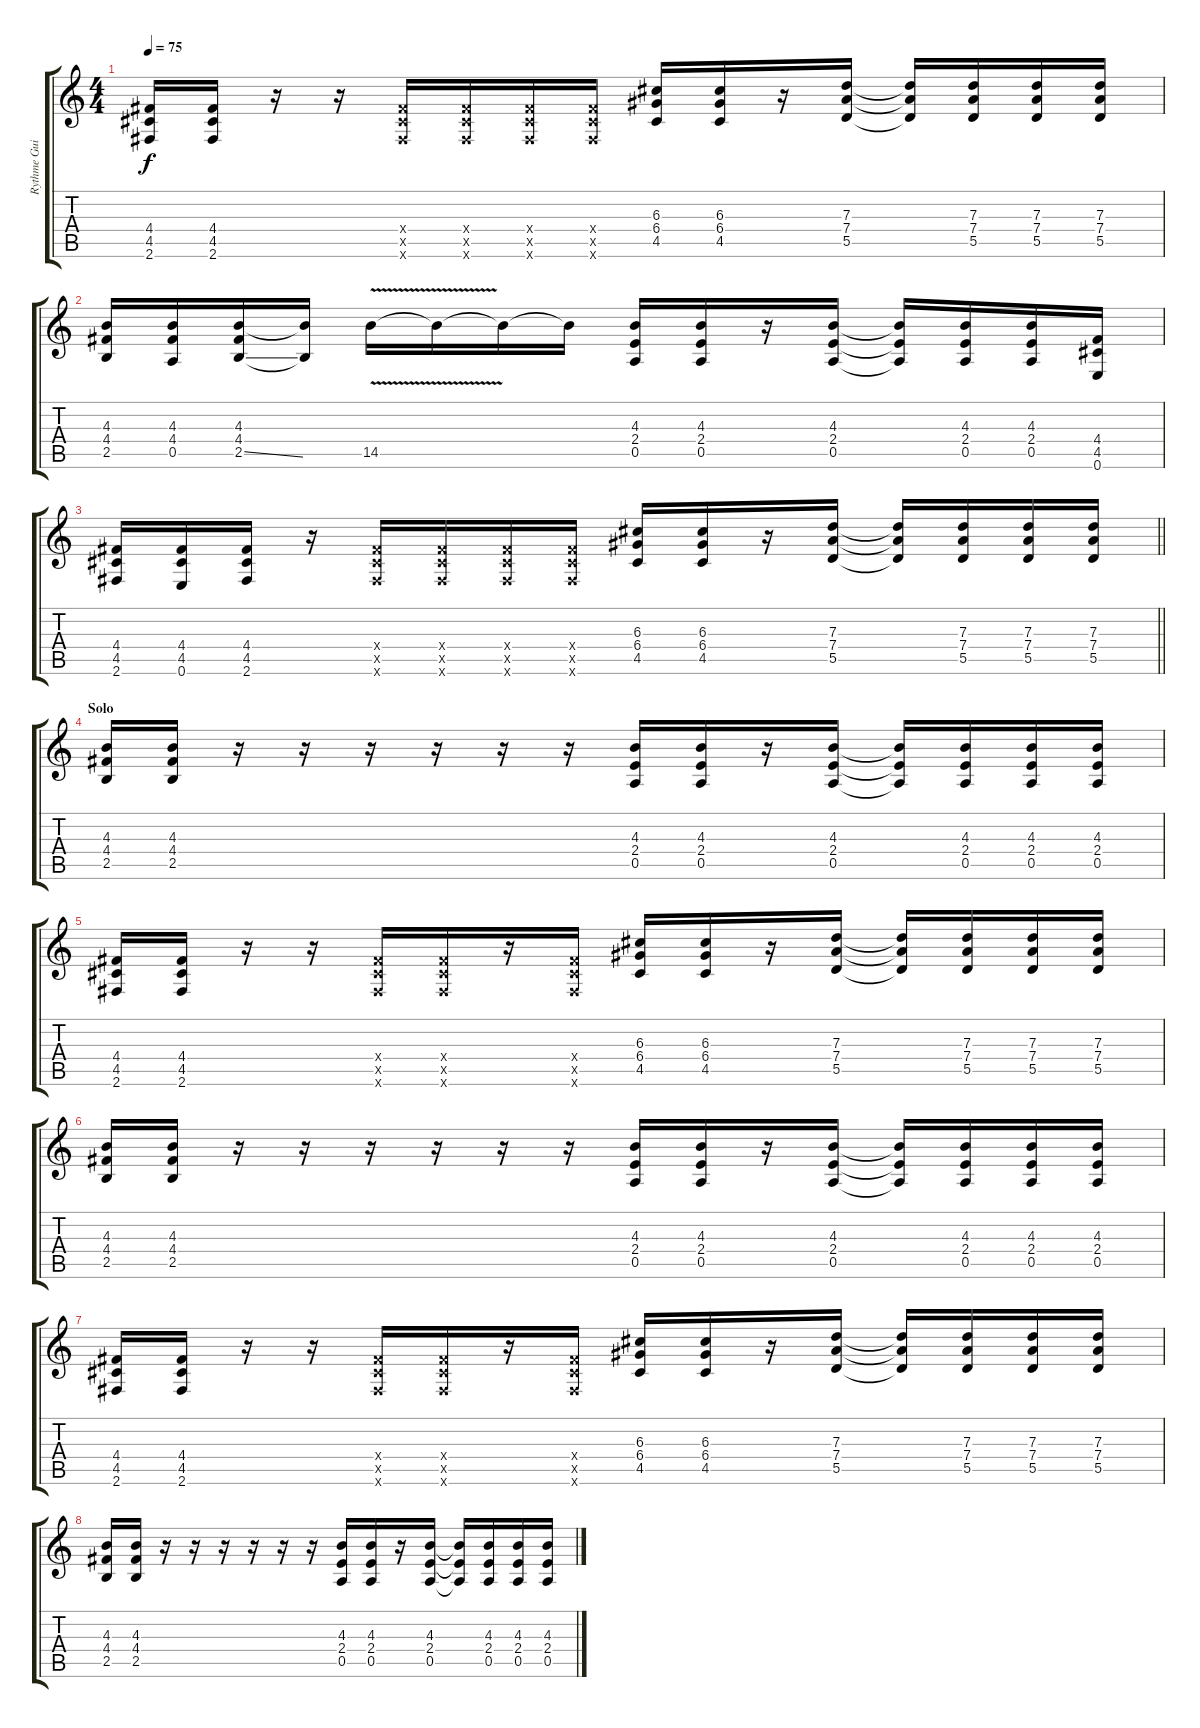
\track ("Rythme Guitar" "Rythme Gui") {instrument electricguitarclean}
\staff {score tabs}
\tuning (E4 B3 G3 D3 A2 E2) {hide}
\ts (4 4)
\tempo 75
\clef g2
\ks c
(4.4 4.5 2.6).16{dy f} (4.4 4.5 2.6).16 r.16 r.16 (4.4{x} 4.5{x} 2.6{x}).16 (4.4{x} 4.5{x} 2.6{x}).16 (4.4{x} 4.5{x} 2.6{x}).16 (4.4{x} 4.5{x} 2.6{x}).16 (6.3 6.4 4.5).16 (6.3 6.4 4.5).16 r.16 (7.3 7.4 5.5).16 (7.3{t} 7.4{t} 5.5{t}).16 (7.3 7.4 5.5).16 (7.3 7.4 5.5).16 (7.3 7.4 5.5).16 |
(4.3 4.4 2.5).16 (4.3 4.4 0.5).16 (4.3 4.4 2.5{ss}).16 (4.3{t} 2.5{t}).16 14.5{v}.16 14.5{t}.16 14.5{t}.16 14.5{t}.16 (4.3 2.4 0.5).16 (4.3 2.4 0.5).16 r.16 (4.3 2.4 0.5).16 (4.3{t} 2.4{t} 0.5{t}).16 (4.3 2.4 0.5).16 (4.3 2.4 0.5).16 (4.4 4.5 0.6).16 |
\barLineRight lightlight
(4.4 4.5 2.6).16 (4.4 4.5 0.6).16 (4.4 4.5 2.6).16 r.16 (4.4{x} 4.5{x} 2.6{x}).16 (4.4{x} 4.5{x} 2.6{x}).16 (4.4{x} 4.5{x} 2.6{x}).16 (4.4{x} 4.5{x} 2.6{x}).16 (6.3 6.4 4.5).16 (6.3 6.4 4.5).16 r.16 (7.3 7.4 5.5).16 (7.3{t} 7.4{t} 5.5{t}).16 (7.3 7.4 5.5).16 (7.3 7.4 5.5).16 (7.3 7.4 5.5).16 |
\section ("" "Solo")
(4.3 4.4 2.5).16 (4.3 4.4 2.5).16 r.16 r.16 r.16 r.16 r.16 r.16 (4.3 2.4 0.5).16 (4.3 2.4 0.5).16 r.16 (4.3 2.4 0.5).16 (4.3{t} 2.4{t} 0.5{t}).16 (4.3 2.4 0.5).16 (4.3 2.4 0.5).16 (4.3 2.4 0.5).16 |
(4.4 4.5 2.6).16 (4.4 4.5 2.6).16 r.16 r.16 (4.4{x} 4.5{x} 2.6{x}).16 (4.4{x} 4.5{x} 2.6{x}).16 r.16 (4.4{x} 4.5{x} 2.6{x}).16 (6.3 6.4 4.5).16 (6.3 6.4 4.5).16 r.16 (7.3 7.4 5.5).16 (7.3{t} 7.4{t} 5.5{t}).16 (7.3 7.4 5.5).16 (7.3 7.4 5.5).16 (7.3 7.4 5.5).16 |
(4.3 4.4 2.5).16 (4.3 4.4 2.5).16 r.16 r.16 r.16 r.16 r.16 r.16 (4.3 2.4 0.5).16 (4.3 2.4 0.5).16 r.16 (4.3 2.4 0.5).16 (4.3{t} 2.4{t} 0.5{t}).16 (4.3 2.4 0.5).16 (4.3 2.4 0.5).16 (4.3 2.4 0.5).16 |
(4.4 4.5 2.6).16 (4.4 4.5 2.6).16 r.16 r.16 (4.4{x} 4.5{x} 2.6{x}).16 (4.4{x} 4.5{x} 2.6{x}).16 r.16 (4.4{x} 4.5{x} 2.6{x}).16 (6.3 6.4 4.5).16 (6.3 6.4 4.5).16 r.16 (7.3 7.4 5.5).16 (7.3{t} 7.4{t} 5.5{t}).16 (7.3 7.4 5.5).16 (7.3 7.4 5.5).16 (7.3 7.4 5.5).16 |
(4.3 4.4 2.5).16 (4.3 4.4 2.5).16 r.16 r.16 r.16 r.16 r.16 r.16 (4.3 2.4 0.5).16 (4.3 2.4 0.5).16 r.16 (4.3 2.4 0.5).16 (4.3{t} 2.4{t} 0.5{t}).16 (4.3 2.4 0.5).16 (4.3 2.4 0.5).16 (4.3 2.4 0.5).16
